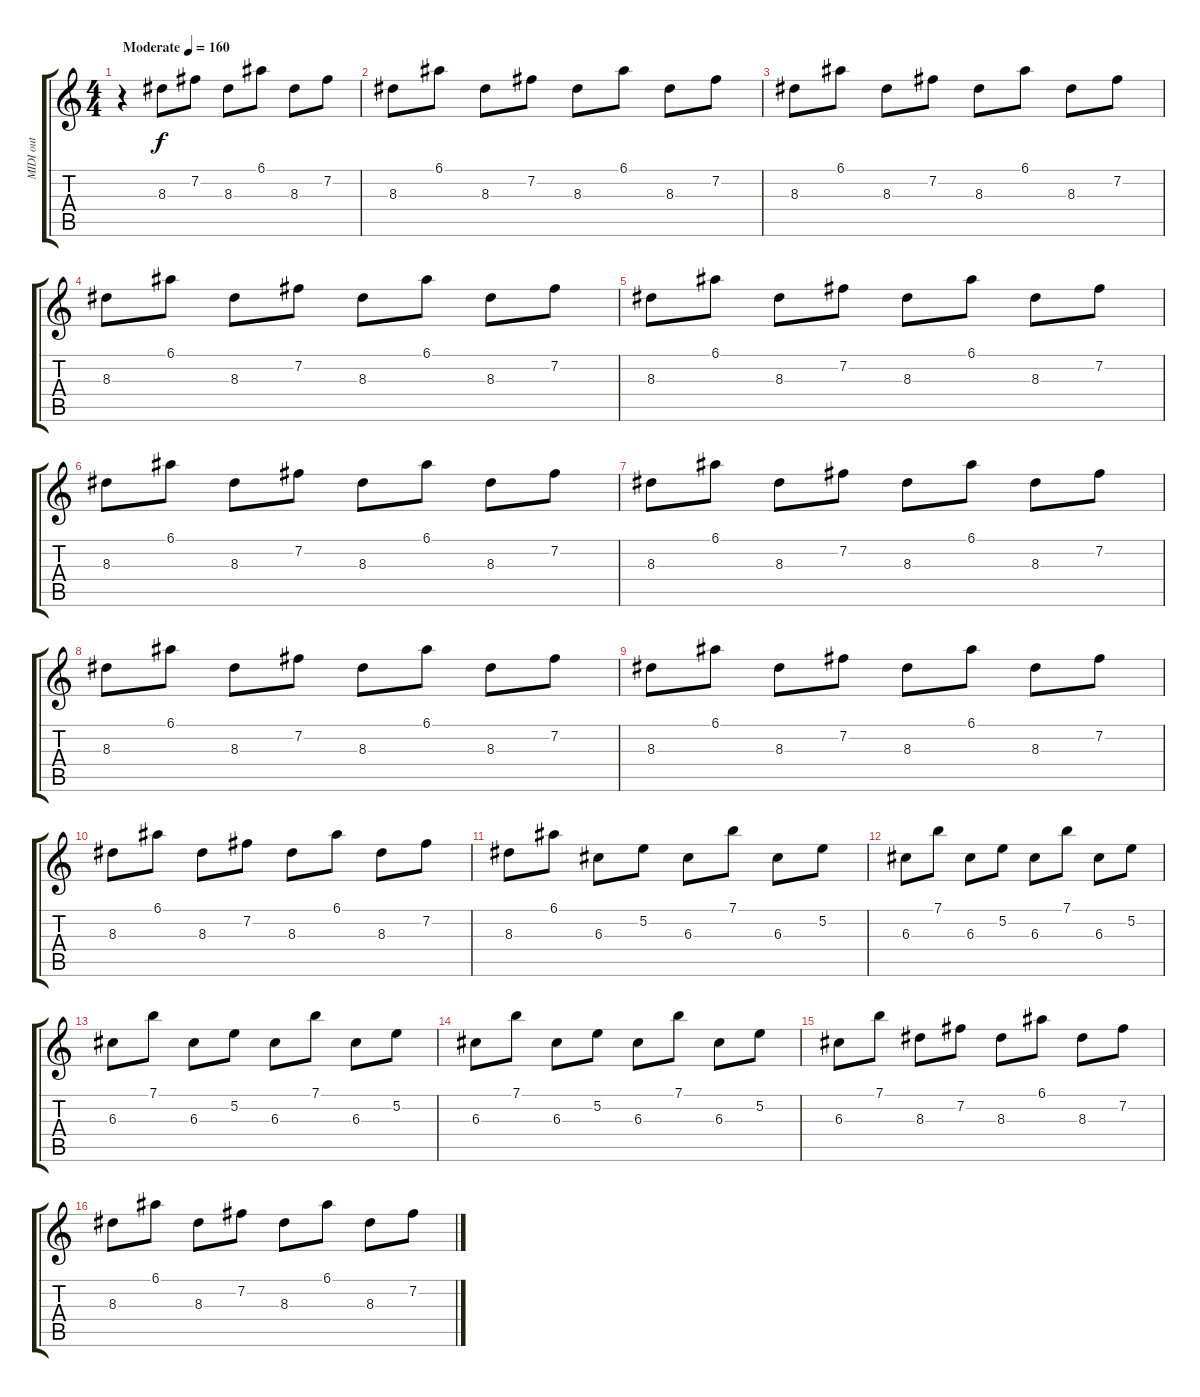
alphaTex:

\track ("MIDI out" "MIDI out") {instrument electricguitarjazz}
\staff {score tabs}
\tuning (E4 B3 G3 D3 A2 E2) {hide}
\ts (4 4)
\tempo (160 "Moderate")
\clef g2
\ks c
r.4{dy f instrument electricguitarjazz} 8.3.8 7.2.8 8.3.8 6.1.8 8.3.8 7.2.8 |
8.3.8 6.1.8 8.3.8 7.2.8 8.3.8 6.1.8 8.3.8 7.2.8 |
8.3.8 6.1.8 8.3.8 7.2.8 8.3.8 6.1.8 8.3.8 7.2.8 |
8.3.8 6.1.8 8.3.8 7.2.8 8.3.8 6.1.8 8.3.8 7.2.8 |
8.3.8 6.1.8 8.3.8 7.2.8 8.3.8 6.1.8 8.3.8 7.2.8 |
8.3.8 6.1.8 8.3.8 7.2.8 8.3.8 6.1.8 8.3.8 7.2.8 |
8.3.8 6.1.8 8.3.8 7.2.8 8.3.8 6.1.8 8.3.8 7.2.8 |
8.3.8 6.1.8 8.3.8 7.2.8 8.3.8 6.1.8 8.3.8 7.2.8 |
8.3.8 6.1.8 8.3.8 7.2.8 8.3.8 6.1.8 8.3.8 7.2.8 |
8.3.8 6.1.8 8.3.8 7.2.8 8.3.8 6.1.8 8.3.8 7.2.8 |
8.3.8 6.1.8 6.3.8 5.2.8 6.3.8 7.1.8 6.3.8 5.2.8 |
6.3.8 7.1.8 6.3.8 5.2.8 6.3.8 7.1.8 6.3.8 5.2.8 |
6.3.8 7.1.8 6.3.8 5.2.8 6.3.8 7.1.8 6.3.8 5.2.8 |
6.3.8 7.1.8 6.3.8 5.2.8 6.3.8 7.1.8 6.3.8 5.2.8 |
6.3.8 7.1.8 8.3.8 7.2.8 8.3.8 6.1.8 8.3.8 7.2.8 |
8.3.8 6.1.8 8.3.8 7.2.8 8.3.8 6.1.8 8.3.8 7.2.8
